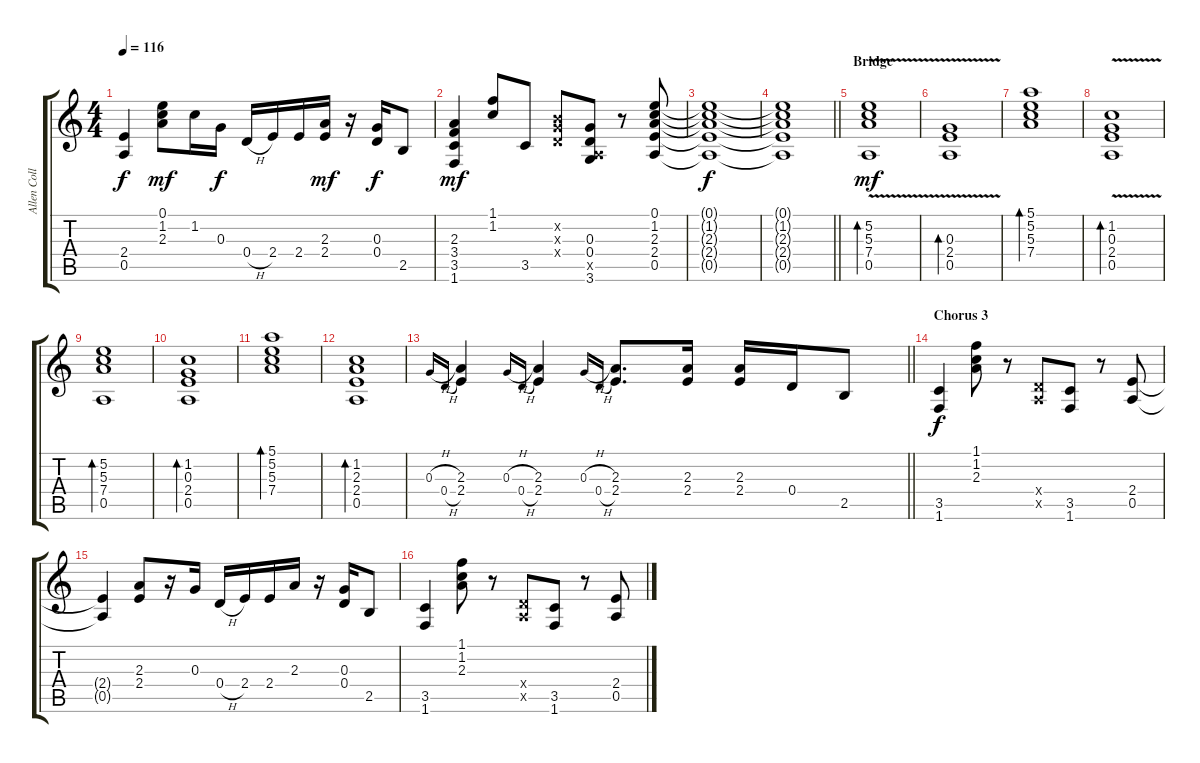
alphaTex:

\track ("Allen Collins - Rhythm Guitar" "Allen Coll") {instrument overdrivenguitar}
\staff {score tabs}
\tuning (E4 B3 G3 D3 A2 E2) {hide}
\ts (4 4)
\tempo 116
\clef g2
\ks c
(2.4{t} 0.5{t}).4{dy f} (0.1 1.2 2.3).8{dy mf} 1.2.16 0.3.16{dy f} 0.4{h}.16 2.4.16 2.4.16 (2.3 2.4).16{dy mf} r.16 (0.3 0.4).16{dy f} 2.5.8 |
(2.3 3.4 3.5 1.6).4{dy mf} (1.1 1.2).8 3.5.8 (0.2{x} 0.3{x} 0.4{x}).8 (0.3 0.4 0.5{x} 3.6).8 r.8 (0.1 1.2 2.3 2.4 0.5).8 |
(0.1{t} 1.2{t} 2.3{t} 2.4{t} 0.5{t}).1{dy f} |
\barLineRight lightlight
(0.1{t} 1.2{t} 2.3{t} 2.4{t} 0.5{t}).1 |
\section ("" "Bridge")
(5.2{v} 5.3{v} 7.4{v} 0.5{v}).1{bd 120 dy mf} |
(0.3{v} 2.4{v} 0.5{v}).1{bd 240} |
(5.1 5.2 5.3 7.4).1{bd 240} |
(1.2{v} 0.3{v} 2.4{v} 0.5{v}).1{bd 240} |
(5.2 5.3 7.4 0.5).1{bd 120} |
(1.2 0.3 2.4 0.5).1{bd 240} |
(5.1 5.2 5.3 7.4).1{bd 240} |
(1.2 2.3 2.4 0.5).1{bd 240} |
\barLineRight lightlight
0.3{h}.16{gr onbeat} 0.4{h}.16{gr onbeat} (2.3 2.4).4 0.3{h}.16{gr onbeat} 0.4{h}.16{gr onbeat} (2.3 2.4).4 0.3{h}.16{gr onbeat} 0.4{h}.16{gr onbeat} (2.3 2.4).8{d} (2.3 2.4).16 (2.3 2.4).16 0.4.16 2.5.8 |
\section ("" "Chorus 3")
(3.5 1.6).4{dy f} (1.1 1.2 2.3).8 r.8 (0.4{x} 0.5{x}).8 (3.5 1.6).8 r.8 (2.4 0.5).8 |
(2.4{t} 0.5{t}).4 (2.3 2.4).8 r.16 0.3.16 0.4{h}.16 2.4.16 2.4.16 2.3.16 r.16 (0.3 0.4).16 2.5.8 |
(3.5 1.6).4 (1.1 1.2 2.3).8 r.8 (0.4{x} 0.5{x}).8 (3.5 1.6).8 r.8 (2.4 0.5).8
